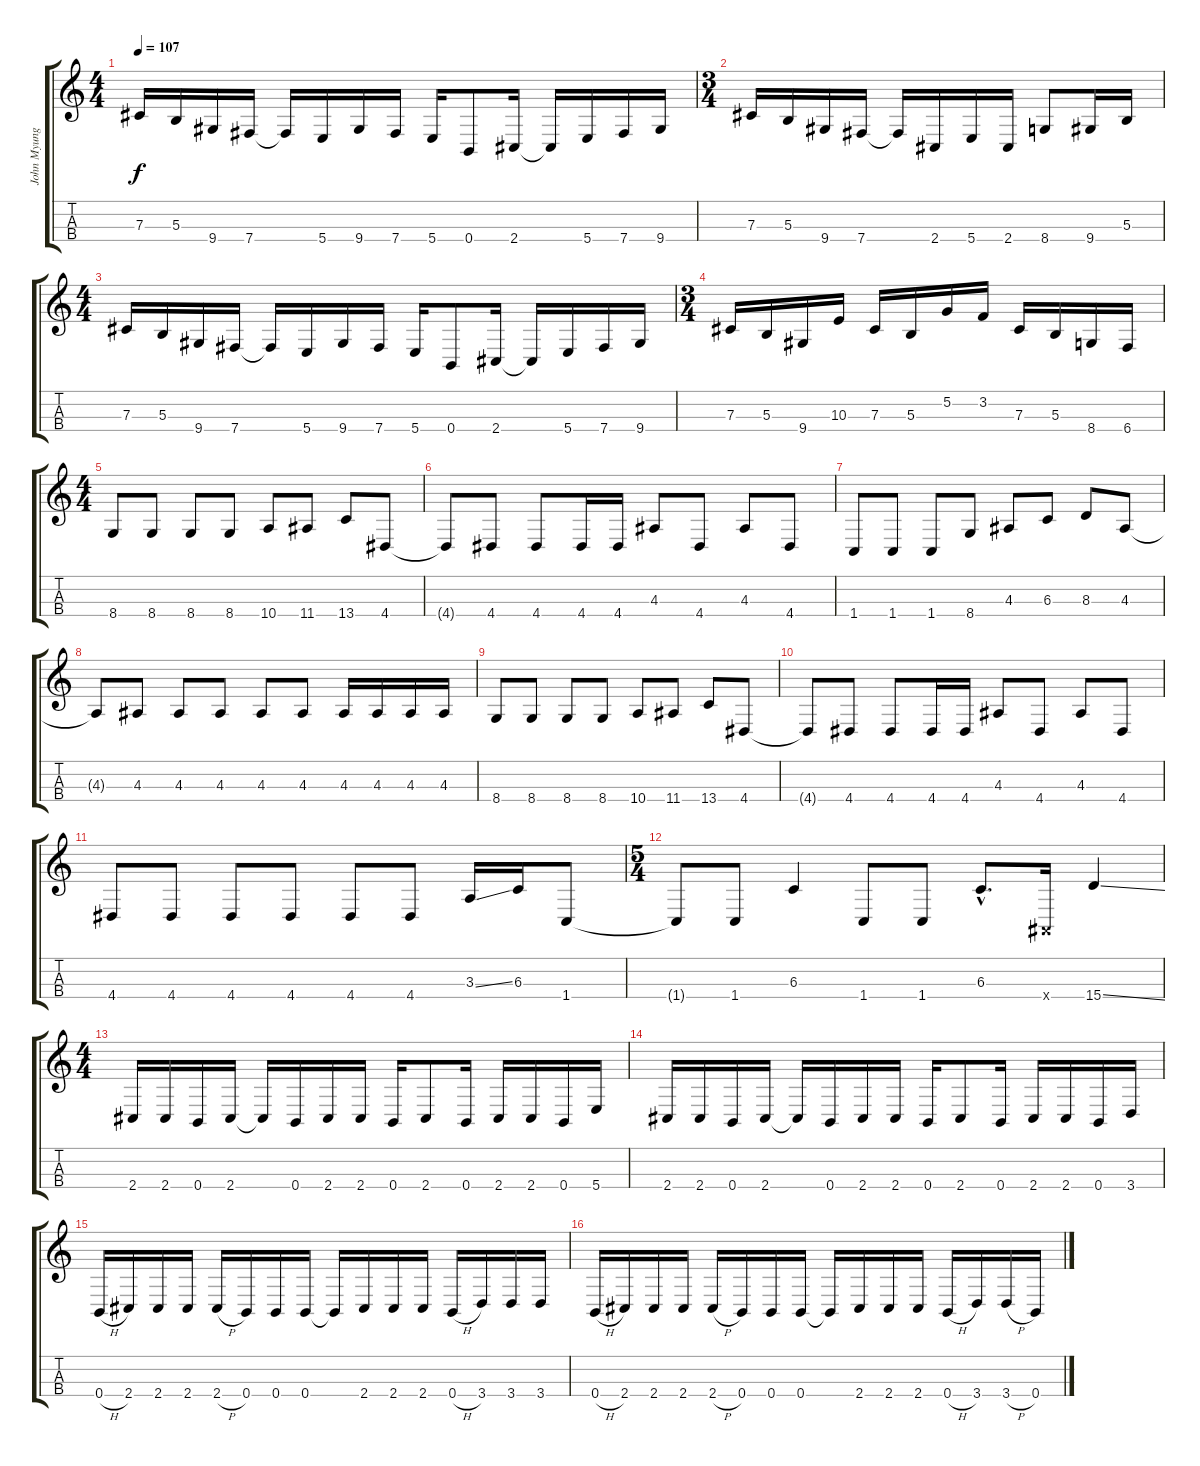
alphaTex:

\track ("John Myung" "John Myung") {instrument electricbassfinger}
\staff {score tabs}
\tuning (G3 D3 Gb2 B1) {hide}
\ts (4 4)
\tempo 107
\clef g2
\ks c
7.3.16{dy f} 5.3.16 9.4.16 7.4.16 7.4{t}.16 5.4.16 9.4.16 7.4.16 5.4.16 0.4.8 2.4.16 2.4{t}.16 5.4.16 7.4.16 9.4.16 |
\ts (3 4)
7.3.16 5.3.16 9.4.16 7.4.16 7.4{t}.16 2.4.16 5.4.16 2.4.16 8.4.8 9.4.16 5.3.16 |
\ts (4 4)
7.3.16 5.3.16 9.4.16 7.4.16 7.4{t}.16 5.4.16 9.4.16 7.4.16 5.4.16 0.4.8 2.4.16 2.4{t}.16 5.4.16 7.4.16 9.4.16 |
\ts (3 4)
7.3.16 5.3.16 9.4.16 10.3.16 7.3.16 5.3.16 5.2.16 3.2.16 7.3.16 5.3.16 8.4.16 6.4.16 |
\ts (4 4)
8.4.8 8.4.8 8.4.8 8.4.8 10.4.8 11.4.8 13.4.8 4.4.8 |
4.4{t}.8 4.4.8 4.4.8 4.4.16 4.4.16 4.3.8 4.4.8 4.3.8 4.4.8 |
1.4.8 1.4.8 1.4.8 8.4.8 4.3.8 6.3.8 8.3.8 4.3.8 |
4.3{t}.8 4.3.8 4.3.8 4.3.8 4.3.8 4.3.8 4.3.16 4.3.16 4.3.16 4.3.16 |
8.4.8 8.4.8 8.4.8 8.4.8 10.4.8 11.4.8 13.4.8 4.4.8 |
4.4{t}.8 4.4.8 4.4.8 4.4.16 4.4.16 4.3.8 4.4.8 4.3.8 4.4.8 |
4.4.8 4.4.8 4.4.8 4.4.8 4.4.8 4.4.8 3.3{ss}.16 6.3.16 1.4.8 |
\ts (5 4)
1.4{t}.8 1.4.8 6.3.4 1.4.8 1.4.8 6.3{hac}.8{d} -1.4{x}.16 15.4{ss}.4 |
\ts (4 4)
2.4.16 2.4.16 0.4.16 2.4.16 2.4{t}.16 0.4.16 2.4.16 2.4.16 0.4.16 2.4.8 0.4.16 2.4.16 2.4.16 0.4.16 5.4.16 |
2.4.16 2.4.16 0.4.16 2.4.16 2.4{t}.16 0.4.16 2.4.16 2.4.16 0.4.16 2.4.8 0.4.16 2.4.16 2.4.16 0.4.16 3.4.16 |
0.4{h}.16 2.4.16 2.4.16 2.4.16 2.4{h}.16 0.4.16 0.4.16 0.4.16 0.4{t}.16 2.4.16 2.4.16 2.4.16 0.4{h}.16 3.4.16 3.4.16 3.4.16 |
0.4{h}.16 2.4.16 2.4.16 2.4.16 2.4{h}.16 0.4.16 0.4.16 0.4.16 0.4{t}.16 2.4.16 2.4.16 2.4.16 0.4{h}.16 3.4.16 3.4{h}.16 0.4.16
